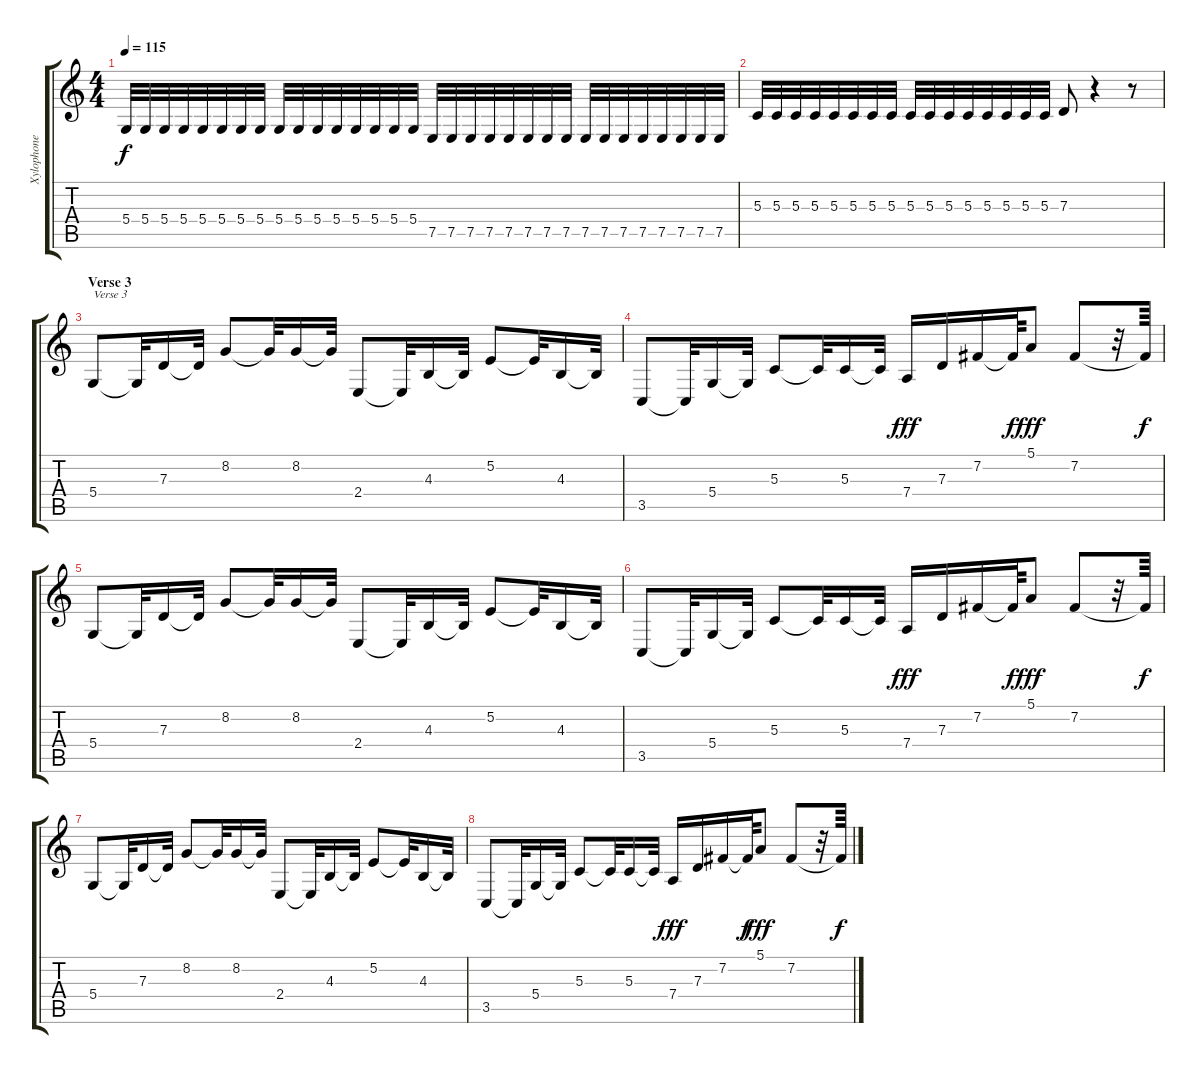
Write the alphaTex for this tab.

\track ("Xylophone" "Xylophone") {instrument xylophone}
\staff {score tabs}
\tuning (E4 B3 G3 D3 A2 E2) {hide}
\ts (4 4)
\tempo 115
\clef g2
\ks c
5.4.32{dy f} 5.4.32 5.4.32 5.4.32 5.4.32 5.4.32 5.4.32 5.4.32 5.4.32 5.4.32 5.4.32 5.4.32 5.4.32 5.4.32 5.4.32 5.4.32 7.5.32 7.5.32 7.5.32 7.5.32 7.5.32 7.5.32 7.5.32 7.5.32 7.5.32 7.5.32 7.5.32 7.5.32 7.5.32 7.5.32 7.5.32 7.5.32 |
5.3.32 5.3.32 5.3.32 5.3.32 5.3.32 5.3.32 5.3.32 5.3.32 5.3.32 5.3.32 5.3.32 5.3.32 5.3.32 5.3.32 5.3.32 5.3.32 7.3.8 r.4 r.8 |
\section ("" "Verse 3")
5.4.8{txt "Verse 3"} 5.4{t}.32 7.3.16 7.3{t}.32 8.2.8 8.2{t}.32 8.2.16 8.2{t}.32 2.4.8 2.4{t}.32 4.3.16 4.3{t}.32 5.2.8 5.2{t}.32 4.3.16 4.3{t}.32 |
3.5.8 3.5{t}.32 5.4.16 5.4{t}.32 5.3.8 5.3{t}.32 5.3.16 5.3{t}.32 7.4.16{dy fff} 7.3.16 7.2.16 7.2{t}.64{dy f} 5.1.8{dy fff} 7.2.8 r.32 7.2{t}.64{dy f} |
5.4.8 5.4{t}.32 7.3.16 7.3{t}.32 8.2.8 8.2{t}.32 8.2.16 8.2{t}.32 2.4.8 2.4{t}.32 4.3.16 4.3{t}.32 5.2.8 5.2{t}.32 4.3.16 4.3{t}.32 |
3.5.8 3.5{t}.32 5.4.16 5.4{t}.32 5.3.8 5.3{t}.32 5.3.16 5.3{t}.32 7.4.16{dy fff} 7.3.16 7.2.16 7.2{t}.64{dy f} 5.1.8{dy fff} 7.2.8 r.32 7.2{t}.64{dy f} |
5.4.8 5.4{t}.32 7.3.16 7.3{t}.32 8.2.8 8.2{t}.32 8.2.16 8.2{t}.32 2.4.8 2.4{t}.32 4.3.16 4.3{t}.32 5.2.8 5.2{t}.32 4.3.16 4.3{t}.32 |
3.5.8 3.5{t}.32 5.4.16 5.4{t}.32 5.3.8 5.3{t}.32 5.3.16 5.3{t}.32 7.4.16{dy fff} 7.3.16 7.2.16 7.2{t}.64{dy f} 5.1.8{dy fff} 7.2.8 r.32 7.2{t}.64{dy f}
